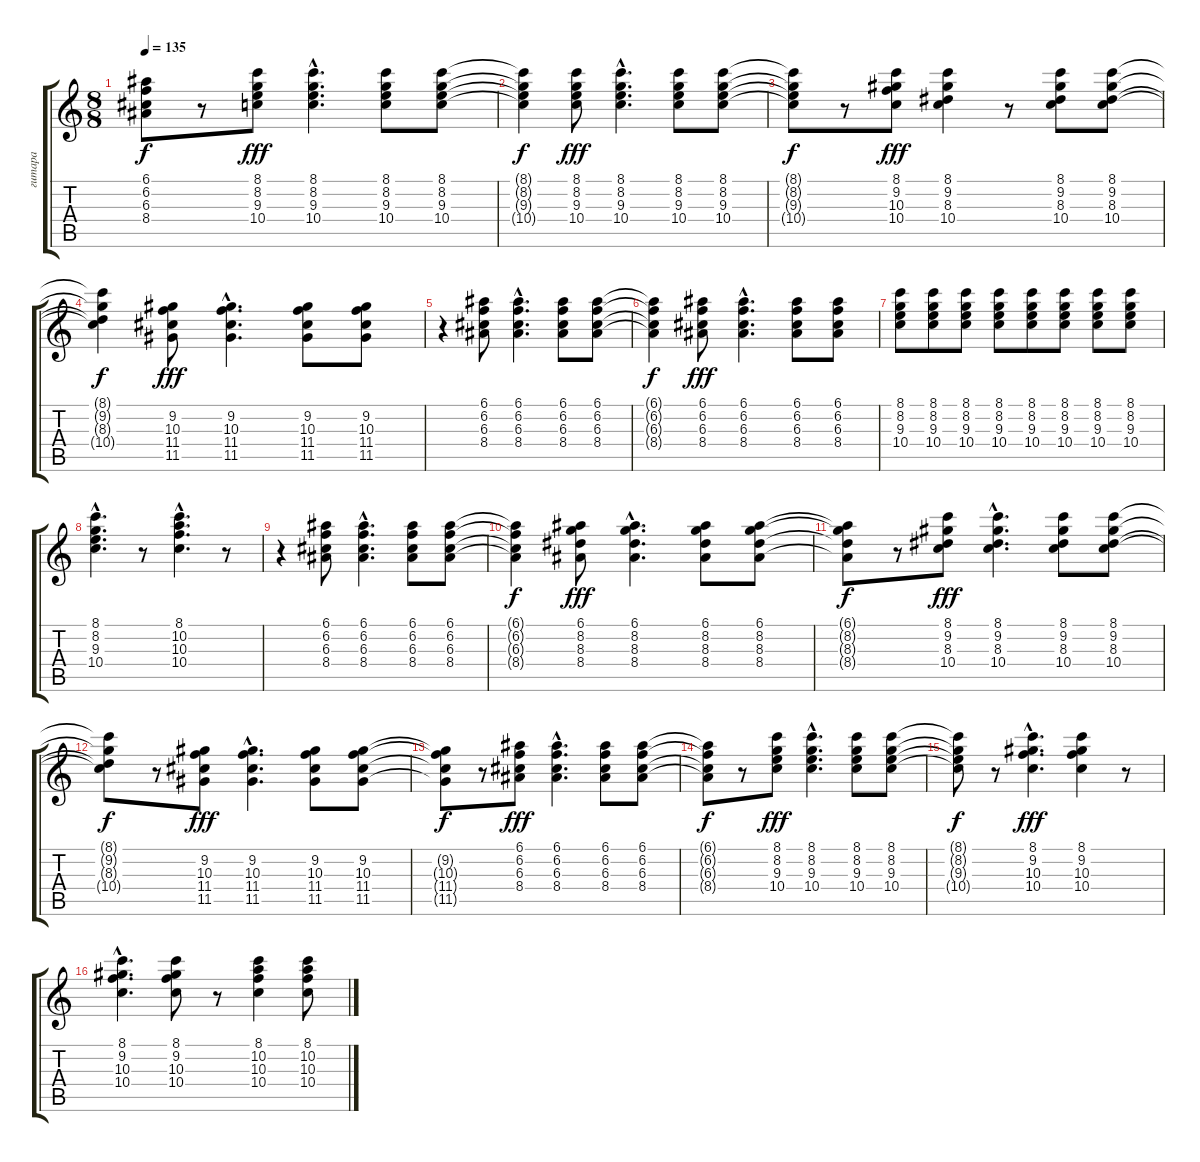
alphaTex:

\track ("гитара" "гитара") {instrument acousticguitarsteel}
\staff {score tabs}
\tuning (E4 B3 G3 D3 A2 E2) {hide}
\ts (8 8)
\tempo 135
\clef g2
\ks c
(6.1{t} 6.2{t} 6.3{t} 8.4{t}).8{dy f} r.8 (8.1 8.2 9.3 10.4).8{dy fff} (8.1{hac} 8.2{hac} 9.3{hac} 10.4{hac}).4{d} (8.1 8.2 9.3 10.4).8 (8.1 8.2 9.3 10.4).8 |
(8.1{t} 8.2{t} 9.3{t} 10.4{t}).4{dy f} (8.1 8.2 9.3 10.4).8{dy fff} (8.1{hac} 8.2{hac} 9.3{hac} 10.4{hac}).4{d} (8.1 8.2 9.3 10.4).8 (8.1 8.2 9.3 10.4).8 |
(8.1{t} 8.2{t} 9.3{t} 10.4{t}).8{dy f} r.8 (8.1 9.2 10.3 10.4).8{dy fff} (8.1 9.2 8.3 10.4).4 r.8 (8.1 9.2 8.3 10.4).8 (8.1 9.2 8.3 10.4).8 |
(8.1{t} 9.2{t} 8.3{t} 10.4{t}).4{dy f} (9.2 10.3 11.4 11.5).8{dy fff} (9.2{hac} 10.3{hac} 11.4{hac} 11.5{hac}).4{d} (9.2 10.3 11.4 11.5).8 (9.2 10.3 11.4 11.5).8 |
r.4 (6.1 6.2 6.3 8.4).8 (6.1{hac} 6.2{hac} 6.3{hac} 8.4{hac}).4{d} (6.1 6.2 6.3 8.4).8 (6.1 6.2 6.3 8.4).8 |
(6.1{t} 6.2{t} 6.3{t} 8.4{t}).4{dy f} (6.1 6.2 6.3 8.4).8{dy fff} (6.1{hac} 6.2{hac} 6.3{hac} 8.4{hac}).4{d} (6.1 6.2 6.3 8.4).8 (6.1 6.2 6.3 8.4).8 |
(8.1 8.2 9.3 10.4).8 (8.1 8.2 9.3 10.4).8 (8.1 8.2 9.3 10.4).8 (8.1 8.2 9.3 10.4).8 (8.1 8.2 9.3 10.4).8 (8.1 8.2 9.3 10.4).8 (8.1 8.2 9.3 10.4).8 (8.1 8.2 9.3 10.4).8 |
(8.1{hac} 8.2{hac} 9.3{hac} 10.4{hac}).4{d} r.8 (8.1{hac} 10.2{hac} 10.3{hac} 10.4{hac}).4{d} r.8 |
r.4 (6.1 6.2 6.3 8.4).8 (6.1{hac} 6.2{hac} 6.3{hac} 8.4{hac}).4{d} (6.1 6.2 6.3 8.4).8 (6.1 6.2 6.3 8.4).8 |
(6.1{t} 6.2{t} 6.3{t} 8.4{t}).4{dy f} (6.1 8.2 8.3 8.4).8{dy fff} (6.1{hac} 8.2{hac} 8.3{hac} 8.4{hac}).4{d} (6.1 8.2 8.3 8.4).8 (6.1 8.2 8.3 8.4).8 |
(6.1{t} 8.2{t} 8.3{t} 8.4{t}).8{dy f} r.8 (8.1 9.2 8.3 10.4).8{dy fff} (8.1{hac} 9.2{hac} 8.3{hac} 10.4{hac}).4{d} (8.1 9.2 8.3 10.4).8 (8.1 9.2 8.3 10.4).8 |
(8.1{t} 9.2{t} 8.3{t} 10.4{t}).8{dy f} r.8 (9.2 10.3 11.4 11.5).8{dy fff} (9.2{hac} 10.3{hac} 11.4{hac} 11.5{hac}).4{d} (9.2 10.3 11.4 11.5).8 (9.2 10.3 11.4 11.5).8 |
(9.2{t} 10.3{t} 11.4{t} 11.5{t}).8{dy f} r.8 (6.1 6.2 6.3 8.4).8{dy fff} (6.1{hac} 6.2{hac} 6.3{hac} 8.4{hac}).4{d} (6.1 6.2 6.3 8.4).8 (6.1 6.2 6.3 8.4).8 |
(6.1{t} 6.2{t} 6.3{t} 8.4{t}).8{dy f} r.8 (8.1 8.2 9.3 10.4).8{dy fff} (8.1{hac} 8.2{hac} 9.3{hac} 10.4{hac}).4{d} (8.1 8.2 9.3 10.4).8 (8.1 8.2 9.3 10.4).8 |
(8.1{t} 8.2{t} 9.3{t} 10.4{t}).8{dy f} r.8 (8.1 9.2 10.3 10.4{hac}).4{d dy fff} (8.1 9.2 10.3 10.4).4 r.8 |
(8.1{hac} 9.2{hac} 10.3{hac} 10.4{hac}).4{d} (8.1 9.2 10.3 10.4).8 r.8 (8.1 10.2 10.3 10.4).4 (8.1 10.2 10.3 10.4).8
